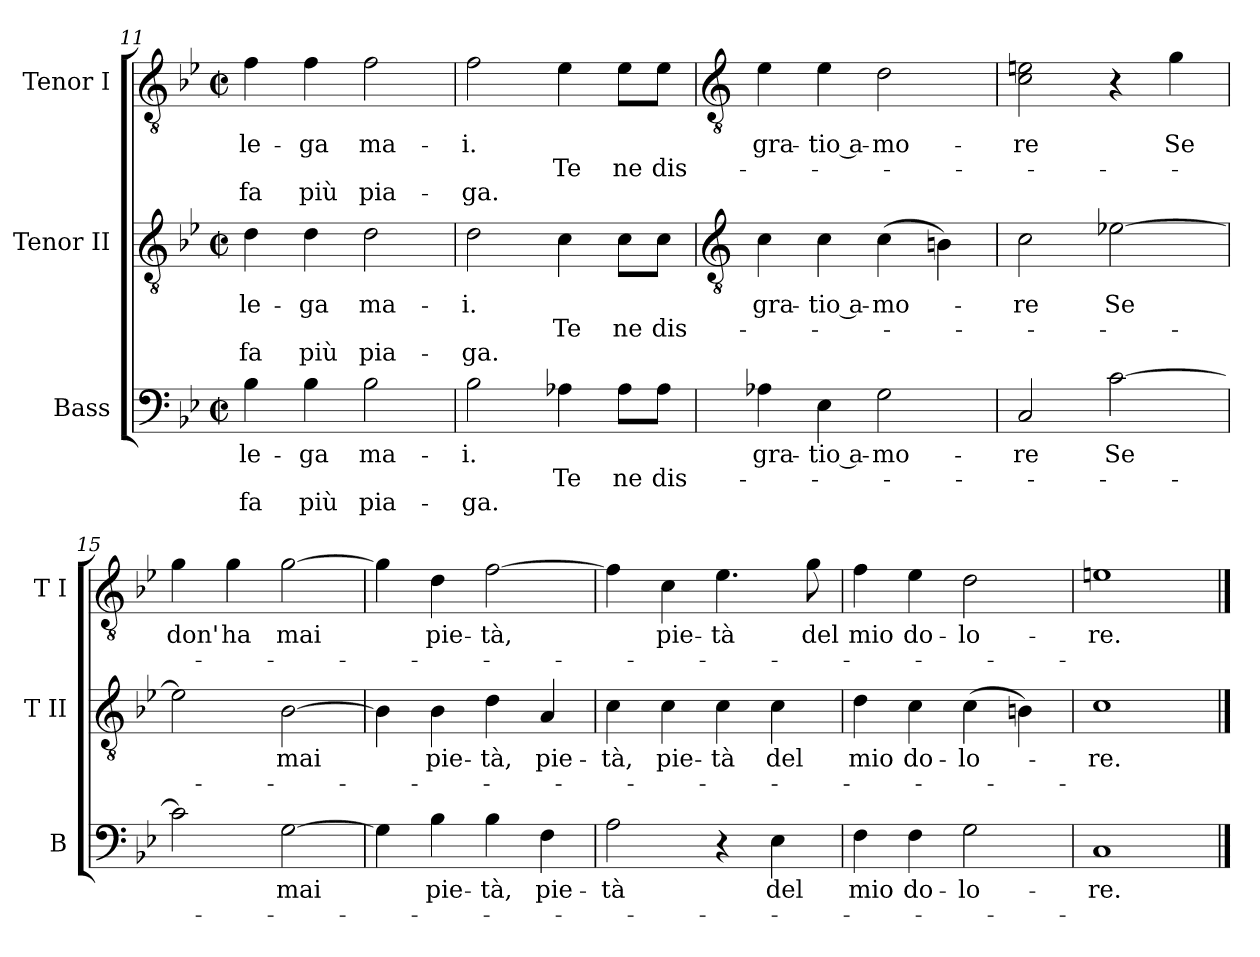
**kern	**text	**text	**text	**kern	**text	**text	**text	**kern	**text	**text	**text
*part3	*part3	*part3	*part3	*part2	*part2	*part2	*part2	*part1	*part1	*part1	*part1
*staff3	*staff3	*staff3	*staff3	*staff2	*staff2	*staff2	*staff2	*staff1	*staff1	*staff1	*staff1
*I"Bass	*	*	*	*I"Tenor II	*	*	*	*I"Tenor I	*	*	*
*I'B	*	*	*	*I'T II	*	*	*	*I'T I	*	*	*
*clefF4	*	*	*	*clefGv2	*	*	*	*clefGv2	*	*	*
*k[b-e-]	*	*	*	*k[b-e-]	*	*	*	*k[b-e-]	*	*	*
*B-:	*	*	*	*B-:	*	*	*	*B-:	*	*	*
*M2/2	*	*	*	*M2/2	*	*	*	*M2/2	*	*	*
*met(c|)	*	*	*	*met(c|)	*	*	*	*met(c|)	*	*	*
=11	=11	=11	=11	=11	=11	=11	=11	=11	=11	=11	=11
!	!LO:LY:b	!	!LO:LY:b	!	!LO:LY:b	!	!LO:LY:b	!	!LO:LY:b	!	!LO:LY:b
4B-	le-	.	-fa	4d	le-	.	-fa	4f	le-	.	-fa
!	!LO:LY:b	!	!LO:LY:b	!	!LO:LY:b	!	!LO:LY:b	!	!LO:LY:b	!	!LO:LY:b
4B-	ga	.	più	4d	ga	.	più	4f	ga	.	più
!	!LO:LY:b	!	!LO:LY:b	!	!LO:LY:b	!	!LO:LY:b	!	!LO:LY:b	!	!LO:LY:b
2B-	ma-	.	-pia-	2d	ma-	.	-pia-	2f	ma-	.	-pia-
=12	=12	=12	=12	=12	=12	=12	=12	=12	=12	=12	=12
!	!LO:LY:b	!	!LO:LY:b	!	!LO:LY:b	!	!LO:LY:b	!	!LO:LY:b	!	!LO:LY:b
2B-	-i.	.	ga.	2d	-i.	.	ga.	2f	-i.	.	ga.
!	!	!LO:LY:b	!	!	!	!LO:LY:b	!	!	!	!LO:LY:b	!
4A-X	.	Te	.	4c	.	Te	.	4e-	.	Te	.
!	!	!LO:LY:b	!	!	!	!LO:LY:b	!	!	!	!LO:LY:b	!
8A-\L	.	ne	.	8c\L	.	ne	.	8e-\L	.	ne	.
!	!	!LO:LY:b	!	!	!	!LO:LY:b	!	!	!	!LO:LY:b	!
8A-\J	.	dis-	.	8c\J	.	dis-	.	8e-\J	.	dis-	.
!!LO:LB:g=z
=13	=13	=13	=13	=13	=13	=13	=13	=13	=13	=13	=13
*	*	*	*	*clefGv2	*	*	*	*clefGv2	*	*	*
!	!LO:LY:b	!	!	!	!LO:LY:b	!	!	!	!LO:LY:b	!	!
4A-X	-gra-	.	.	4c	-gra-	.	.	4e-	-gra-	.	.
!	!LO:LY:b	!	!	!	!LO:LY:b	!	!	!	!LO:LY:b	!	!
4E-	-tio a-	.	.	4c	-tio a-	.	.	4e-	-tio a-	.	.
!	!LO:LY:b	!	!	!	!LO:LY:b	!	!	!	!LO:LY:b	!	!
2G	-mo-	.	.	(>4c	-mo-	.	.	2d	-mo-	.	.
.	.	.	.	4Bn)	.	.	.	.	.	.	.
=14	=14	=14	=14	=14	=14	=14	=14	=14	=14	=14	=14
!	!LO:LY:b	!	!	!	!LO:LY:b	!	!	!	!LO:LY:b	!	!
2C	-re	.	.	2c	re	.	.	2c 2en	-re	.	.
!	!LO:LY:b	!	!	!	!LO:LY:b	!	!	!	!	!	!
[2c	Se	.	.	[2e-X	Se	.	.	4r	.	.	.
!	!	!	!	!	!	!	!	!	!LO:LY:b	!	!
.	.	.	.	.	.	.	.	4g	Se	.	.
=15	=15	=15	=15	=15	=15	=15	=15	=15	=15	=15	=15
!	!	!	!	!	!	!	!	!	!LO:LY:b	!	!
2c]	.	.	.	2e-]	.	.	.	4g	don'	.	.
!	!	!	!	!	!	!	!	!	!LO:LY:b	!	!
.	.	.	.	.	.	.	.	4g	ha	.	.
!	!LO:LY:b	!	!	!	!LO:LY:b	!	!	!	!LO:LY:b	!	!
[2G	mai	.	.	[2B-	mai	.	.	[2g	mai	.	.
=16	=16	=16	=16	=16	=16	=16	=16	=16	=16	=16	=16
4G]	.	.	.	4B-]	.	.	.	4g]	.	.	.
!	!LO:LY:b	!	!	!	!LO:LY:b	!	!	!	!LO:LY:b	!	!
4B-	pie-	.	.	4B-	pie-	.	.	4d	pie-	.	.
!	!LO:LY:b	!	!	!	!LO:LY:b	!	!	!	!LO:LY:b	!	!
4B-	-tà,	.	.	4d	-tà,	.	.	[2f	-tà,	.	.
!	!LO:LY:b	!	!	!	!LO:LY:b	!	!	!	!	!	!
4F	pie-	.	.	4A	pie-	.	.	.	.	.	.
=17	=17	=17	=17	=17	=17	=17	=17	=17	=17	=17	=17
!	!LO:LY:b	!	!	!	!LO:LY:b	!	!	!	!	!	!
2A	-tà	.	.	4c	-tà,	.	.	4f]	.	.	.
!	!	!	!	!	!LO:LY:b	!	!	!	!LO:LY:b	!	!
.	.	.	.	4c	pie-	.	.	4c	pie-	.	.
!	!	!	!	!	!LO:LY:b	!	!	!	!LO:LY:b	!	!
4r	.	.	.	4c	-tà	.	.	4.e-	-tà	.	.
!	!LO:LY:b	!	!	!	!LO:LY:b	!	!	!	!	!	!
4E-	del	.	.	4c	del	.	.	.	.	.	.
!	!	!	!	!	!	!	!	!	!LO:LY:b	!	!
.	.	.	.	.	.	.	.	8g	del	.	.
=18	=18	=18	=18	=18	=18	=18	=18	=18	=18	=18	=18
!	!LO:LY:b	!	!	!	!LO:LY:b	!	!	!	!LO:LY:b	!	!
4F	mio	.	.	4d	mio	.	.	4f	mio	.	.
!	!LO:LY:b	!	!	!	!LO:LY:b	!	!	!	!LO:LY:b	!	!
4F	do-	.	.	4c	do-	.	.	4e-	do-	.	.
!	!LO:LY:b	!	!	!	!LO:LY:b	!	!	!	!LO:LY:b	!	!
2G	-lo-	.	.	(>4c	-lo-	.	.	2d	-lo-	.	.
.	.	.	.	4Bn)	.	.	.	.	.	.	.
=19	=19	=19	=19	=19	=19	=19	=19	=19	=19	=19	=19
!	!LO:LY:b	!	!	!	!LO:LY:b	!	!	!	!LO:LY:b	!	!
1C	-re.	.	.	1c	re.	.	.	1en	-re.	.	.
==	==	==	==	==	==	==	==	==	==	==	==
*-	*-	*-	*-	*-	*-	*-	*-	*-	*-	*-	*-
